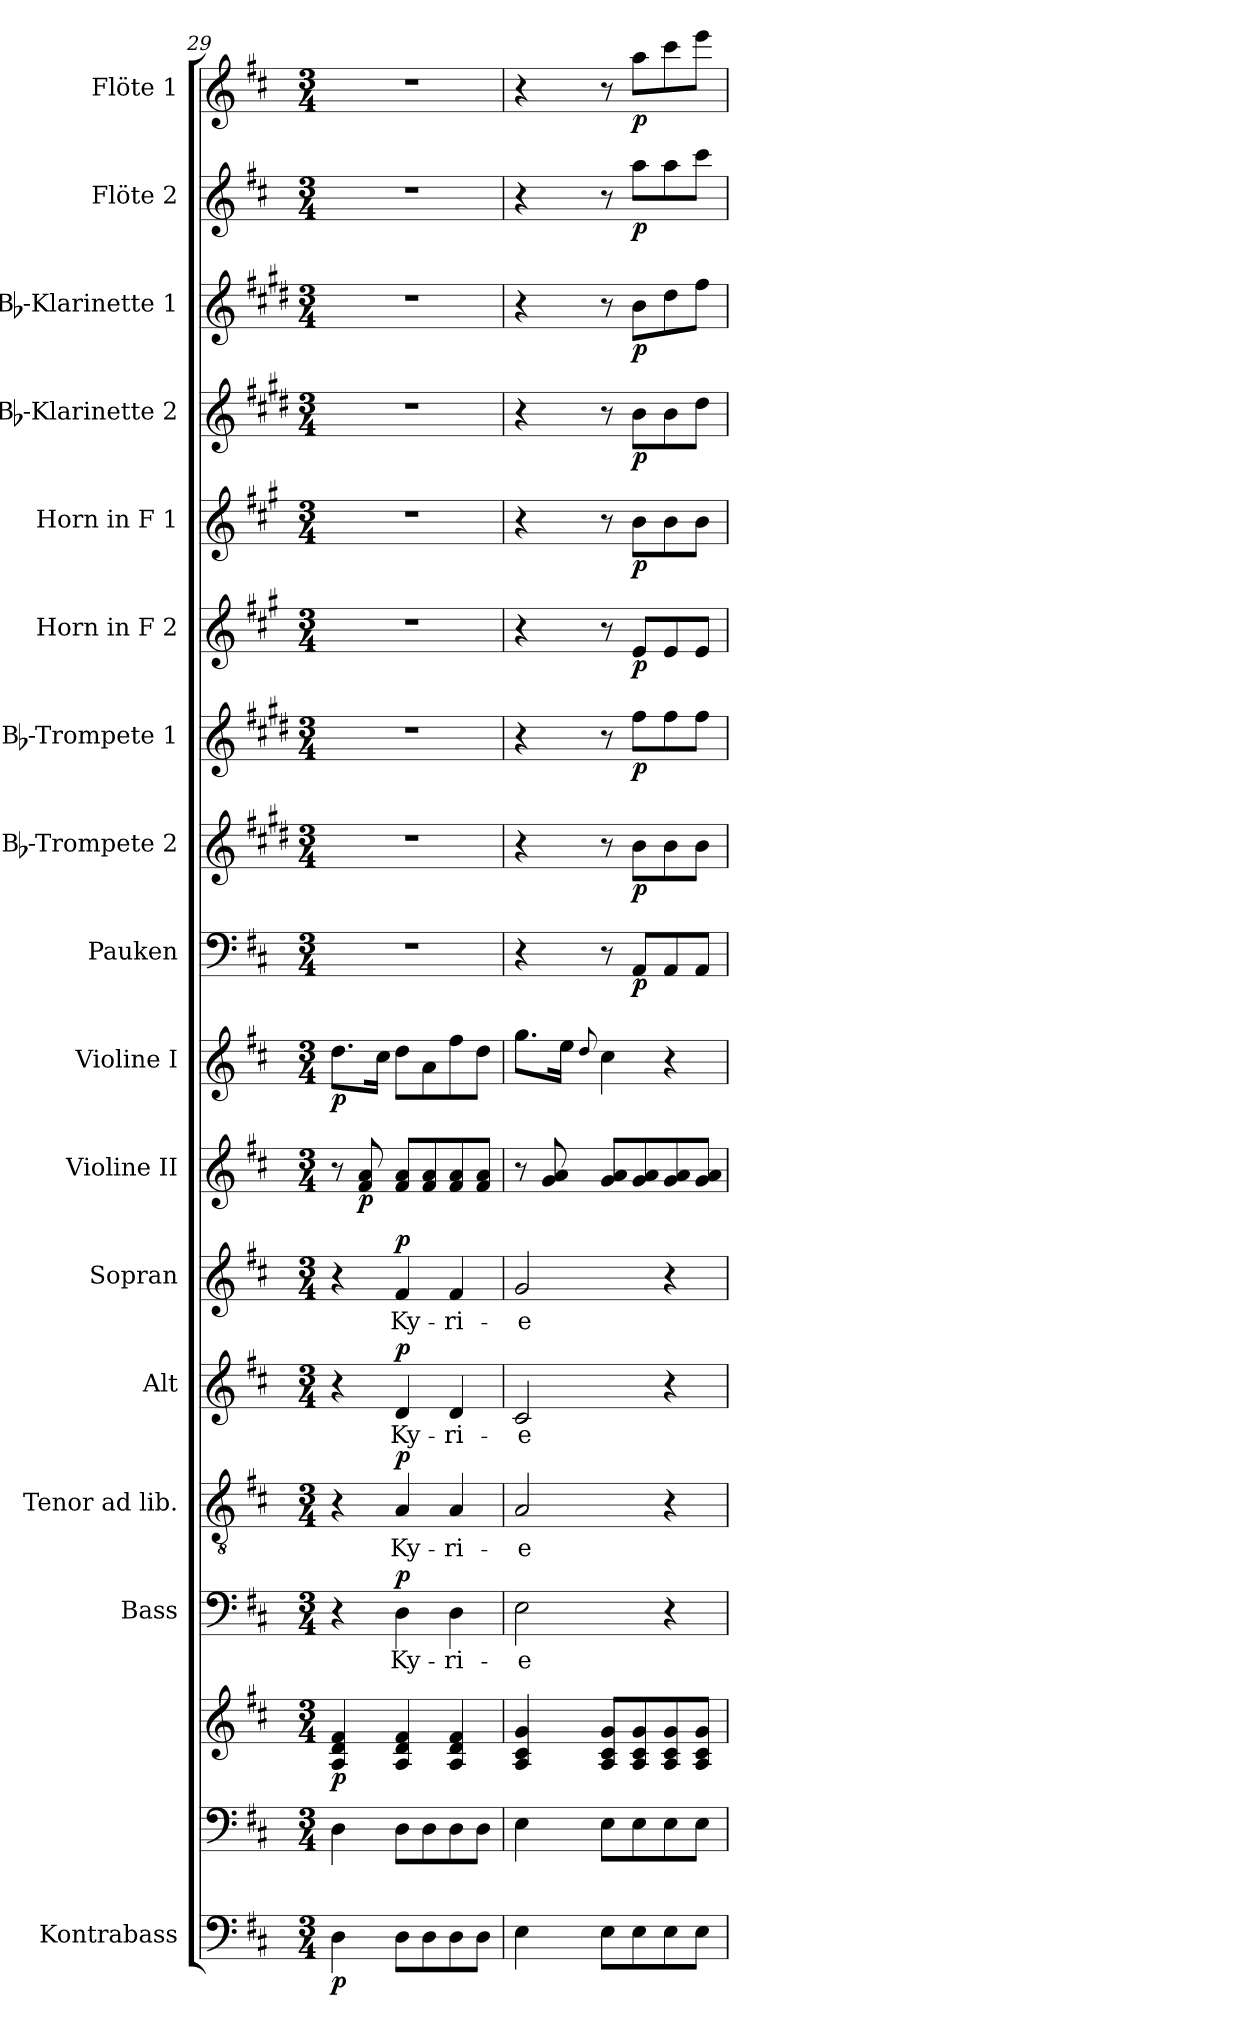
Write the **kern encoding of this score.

**kern	**dynam	**kern	**kern	**dynam	**kern	**text	**dynam	**kern	**text	**dynam	**kern	**text	**dynam	**kern	**text	**dynam	**kern	**dynam	**kern	**dynam	**kern	**dynam	**kern	**dynam	**kern	**dynam	**kern	**dynam	**kern	**dynam	**kern	**dynam	**kern	**dynam	**kern	**dynam	**kern	**dynam
*part17	*part17	*part16	*part16	*part16	*part15	*part15	*part15	*part14	*part14	*part14	*part13	*part13	*part13	*part12	*part12	*part12	*part11	*part11	*part10	*part10	*part9	*part9	*part8	*part8	*part7	*part7	*part6	*part6	*part5	*part5	*part4	*part4	*part3	*part3	*part2	*part2	*part1	*part1
*staff18	*staff18	*staff17	*staff16	*staff16/17	*staff15	*staff15	*staff15	*staff14	*staff14	*staff14	*staff13	*staff13	*staff13	*staff12	*staff12	*staff12	*staff11	*staff11	*staff10	*staff10	*staff9	*staff9	*staff8	*staff8	*staff7	*staff7	*staff6	*staff6	*staff5	*staff5	*staff4	*staff4	*staff3	*staff3	*staff2	*staff2	*staff1	*staff1
*I"Kontrabass	*	*	*	*	*I"Bass	*	*	*I"Tenor ad lib.	*	*	*I"Alt	*	*	*I"Sopran	*	*	*I"Violine II	*	*I"Violine I	*	*I"Pauken	*	*I"Bb-Trompete 2	*	*I"Bb-Trompete 1	*	*I"Horn in F 2	*	*I"Horn in F 1	*	*I"Bb-Klarinette 2	*	*I"Bb-Klarinette 1	*	*I"Flöte 2	*	*I"Flöte 1	*
*I'Kb.	*	*	*	*	*I'B.	*	*	*I'T.	*	*	*I'A.	*	*	*I'S.	*	*	*I'Vl. II	*	*I'Vl. I	*	*I'Pk.	*	*I'Bb Trp. 2	*	*I'Bb Trp. 1	*	*	*	*	*	*I'Bb Kl. 2	*	*I'Bb Kl. 1	*	*I'Fl. 2	*	*I'Fl. 1	*
*clefF4	*	*clefF4	*clefG2	*	*clefF4	*	*	*clefGv2	*	*	*clefG2	*	*	*clefG2	*	*	*clefG2	*	*clefG2	*	*clefF4	*	*clefG2	*	*clefG2	*	*clefG2	*	*clefG2	*	*clefG2	*	*clefG2	*	*clefG2	*	*clefG2	*
*ITrd7c12	*	*	*	*	*	*	*	*	*	*	*	*	*	*	*	*	*	*	*	*	*	*	*ITrd1c2	*	*ITrd1c2	*	*ITrd4c7	*	*ITrd4c7	*	*ITrd1c2	*	*ITrd1c2	*	*	*	*	*
*k[f#c#]	*	*k[f#c#]	*k[f#c#]	*	*k[f#c#]	*	*	*k[f#c#]	*	*	*k[f#c#]	*	*	*k[f#c#]	*	*	*k[f#c#]	*	*k[f#c#]	*	*k[f#c#]	*	*k[f#c#]	*	*k[f#c#]	*	*k[f#c#]	*	*k[f#c#]	*	*k[f#c#]	*	*k[f#c#]	*	*k[f#c#]	*	*k[f#c#]	*
*D:	*	*D:	*D:	*	*D:	*	*	*D:	*	*	*D:	*	*	*D:	*	*	*D:	*	*D:	*	*D:	*	*D:	*	*D:	*	*D:	*	*D:	*	*D:	*	*D:	*	*D:	*	*D:	*
*M3/4	*	*M3/4	*M3/4	*	*M3/4	*	*	*M3/4	*	*	*M3/4	*	*	*M3/4	*	*	*M3/4	*	*M3/4	*	*M3/4	*	*M3/4	*	*M3/4	*	*M3/4	*	*M3/4	*	*M3/4	*	*M3/4	*	*M3/4	*	*M3/4	*
=29	=29	=29	=29	=29	=29	=29	=29	=29	=29	=29	=29	=29	=29	=29	=29	=29	=29	=29	=29	=29	=29	=29	=29	=29	=29	=29	=29	=29	=29	=29	=29	=29	=29	=29	=29	=29	=29	=29
!	!LO:DY:b	!	!	!LO:DY:b	!	!	!	!	!	!	!	!	!	!	!	!	!	!	!	!LO:DY:b	!	!	!	!	!	!	!	!	!	!	!	!	!	!	!	!	!	!
4DD\	p	4D\	4A/ 4d/ 4f#/	p	4r	.	.	4r	.	.	4r	.	.	4r	.	.	8r	.	8.dd\L	p	2.r	.	2.r	.	2.r	.	2.r	.	2.r	.	2.r	.	2.r	.	2.r	.	2.r	.
!	!	!	!	!	!	!	!	!	!	!	!	!	!	!	!	!	!	!LO:DY:b	!	!	!	!	!	!	!	!	!	!	!	!	!	!	!	!	!	!	!	!
.	.	.	.	.	.	.	.	.	.	.	.	.	.	.	.	.	8f#/ 8a/	p	.	.	.	.	.	.	.	.	.	.	.	.	.	.	.	.	.	.	.	.
.	.	.	.	.	.	.	.	.	.	.	.	.	.	.	.	.	.	.	16cc#\Jk	.	.	.	.	.	.	.	.	.	.	.	.	.	.	.	.	.	.	.
!	!	!	!	!	!	!LO:LY:b	!LO:DY:a	!	!LO:LY:b	!LO:DY:a	!	!LO:LY:b	!LO:DY:a	!	!LO:LY:b	!LO:DY:a	!	!	!	!	!	!	!	!	!	!	!	!	!	!	!	!	!	!	!	!	!	!
8DD\L	.	8D\L	4A/ 4d/ 4f#/	.	4D\	Ky-	p	4A/	Ky-	p	4d/	Ky-	p	4f#/	Ky-	p	8f#/ 8a/L	.	8dd\L	.	.	.	.	.	.	.	.	.	.	.	.	.	.	.	.	.	.	.
8DD\	.	8D\	.	.	.	.	.	.	.	.	.	.	.	.	.	.	8f#/ 8a/	.	8a\	.	.	.	.	.	.	.	.	.	.	.	.	.	.	.	.	.	.	.
!	!	!	!	!	!	!LO:LY:b	!	!	!LO:LY:b	!	!	!LO:LY:b	!	!	!LO:LY:b	!	!	!	!	!	!	!	!	!	!	!	!	!	!	!	!	!	!	!	!	!	!	!
8DD\	.	8D\	4A/ 4d/ 4f#/	.	4D\	-ri-	.	4A/	-ri-	.	4d/	-ri-	.	4f#/	-ri-	.	8f#/ 8a/	.	8ff#\	.	.	.	.	.	.	.	.	.	.	.	.	.	.	.	.	.	.	.
8DD\J	.	8D\J	.	.	.	.	.	.	.	.	.	.	.	.	.	.	8f#/ 8a/J	.	8dd\J	.	.	.	.	.	.	.	.	.	.	.	.	.	.	.	.	.	.	.
!!LO:PB:g=z
=30	=30	=30	=30	=30	=30	=30	=30	=30	=30	=30	=30	=30	=30	=30	=30	=30	=30	=30	=30	=30	=30	=30	=30	=30	=30	=30	=30	=30	=30	=30	=30	=30	=30	=30	=30	=30	=30	=30
!	!	!	!	!	!	!LO:LY:b	!	!	!LO:LY:b	!	!	!LO:LY:b	!	!	!LO:LY:b	!	!	!	!	!	!	!	!	!	!	!	!	!	!	!	!	!	!	!	!	!	!	!
4EE\	.	4E\	4A/ 4c#/ 4g/	.	2E\	-e	.	2A/	-e	.	2c#/	-e	.	2g/	-e	.	8r	.	8.gg\L	.	4r	.	4r	.	4r	.	4r	.	4r	.	4r	.	4r	.	4r	.	4r	.
.	.	.	.	.	.	.	.	.	.	.	.	.	.	.	.	.	8g/ 8a/	.	.	.	.	.	.	.	.	.	.	.	.	.	.	.	.	.	.	.	.	.
.	.	.	.	.	.	.	.	.	.	.	.	.	.	.	.	.	.	.	16ee\Jk	.	.	.	.	.	.	.	.	.	.	.	.	.	.	.	.	.	.	.
.	.	.	.	.	.	.	.	.	.	.	.	.	.	.	.	.	.	.	8qqdd/	.	.	.	.	.	.	.	.	.	.	.	.	.	.	.	.	.	.	.
8EE\L	.	8E\L	8A/ 8c#/ 8g/L	.	.	.	.	.	.	.	.	.	.	.	.	.	8g/ 8a/L	.	4cc#\	.	8r	.	8r	.	8r	.	8r	.	8r	.	8r	.	8r	.	8r	.	8r	.
!	!	!	!	!	!	!	!	!	!	!	!	!	!	!	!	!	!	!	!	!	!	!LO:DY:b	!	!LO:DY:b	!	!LO:DY:b	!	!LO:DY:b	!	!LO:DY:b	!	!LO:DY:b	!	!LO:DY:b	!	!LO:DY:b	!	!LO:DY:b
8EE\	.	8E\	8A/ 8c#/ 8g/	.	.	.	.	.	.	.	.	.	.	.	.	.	8g/ 8a/	.	.	.	8AA/L	p	8a\L	p	8ee\L	p	8A/L	p	8e\L	p	8a\L	p	8a\L	p	8aa\L	p	8aa\L	p
8EE\	.	8E\	8A/ 8c#/ 8g/	.	4r	.	.	4r	.	.	4r	.	.	4r	.	.	8g/ 8a/	.	4r	.	8AA/	.	8a\	.	8ee\	.	8A/	.	8e\	.	8a\	.	8cc#\	.	8aa\	.	8ccc#\	.
8EE\J	.	8E\J	8A/ 8c#/ 8g/J	.	.	.	.	.	.	.	.	.	.	.	.	.	8g/ 8a/J	.	.	.	8AA/J	.	8a\J	.	8ee\J	.	8A/J	.	8e\J	.	8cc#\J	.	8ee\J	.	8ccc#\J	.	8eee\J	.
=	=	=	=	=	=	=	=	=	=	=	=	=	=	=	=	=	=	=	=	=	=	=	=	=	=	=	=	=	=	=	=	=	=	=	=	=	=	=
*-	*-	*-	*-	*-	*-	*-	*-	*-	*-	*-	*-	*-	*-	*-	*-	*-	*-	*-	*-	*-	*-	*-	*-	*-	*-	*-	*-	*-	*-	*-	*-	*-	*-	*-	*-	*-	*-	*-
